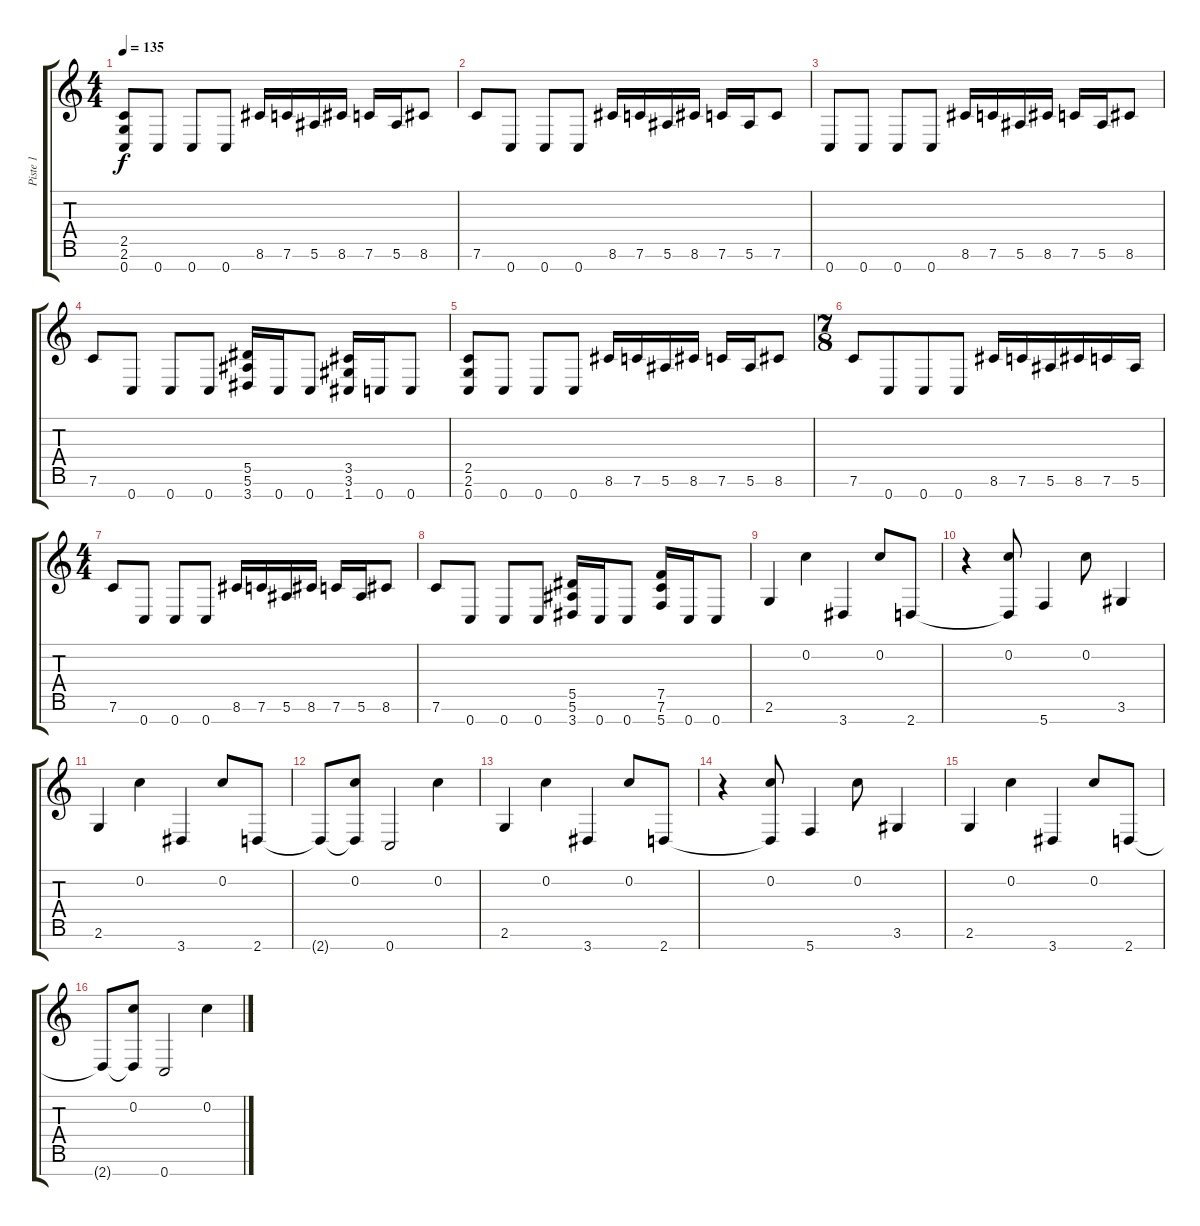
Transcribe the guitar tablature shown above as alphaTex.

\track ("Piste 1" "Piste 1") {instrument distortionguitar}
\staff {score tabs}
\tuning (F4 C4 Ab3 Eb3 Bb2 F2 C2) {hide}
\ts (4 4)
\tempo 135
\clef g2
\ks c
(2.5 2.6 0.7).8{dy f} 0.7.8 0.7.8 0.7.8 8.6.16 7.6.16 5.6.16 8.6.16 7.6.16 5.6.16 8.6.8 |
7.6.8 0.7.8 0.7.8 0.7.8 8.6.16 7.6.16 5.6.16 8.6.16 7.6.16 5.6.16 7.6.8 |
0.7.8 0.7.8 0.7.8 0.7.8 8.6.16 7.6.16 5.6.16 8.6.16 7.6.16 5.6.16 8.6.8 |
7.6.8 0.7.8 0.7.8 0.7.8 (5.5 5.6 3.7).16 0.7.16 0.7.8 (3.5 3.6 1.7).16 0.7.16 0.7.8 |
(2.5 2.6 0.7).8 0.7.8 0.7.8 0.7.8 8.6.16 7.6.16 5.6.16 8.6.16 7.6.16 5.6.16 8.6.8 |
\ts (7 8)
7.6.8 0.7.8 0.7.8 0.7.8 8.6.16 7.6.16 5.6.16 8.6.16 7.6.16 5.6.16 |
\ts (4 4)
7.6.8 0.7.8 0.7.8 0.7.8 8.6.16 7.6.16 5.6.16 8.6.16 7.6.16 5.6.16 8.6.8 |
7.6.8 0.7.8 0.7.8 0.7.8 (5.5 5.6 3.7).16 0.7.16 0.7.8 (7.5 7.6 5.7).16 0.7.16 0.7.8 |
2.6.4{instrument electricguitarclean} 0.2.4 3.7.4 0.2.8 2.7.8 |
r.4 (0.2 2.7{t}).8 5.7.4 0.2.8 3.6.4 |
2.6.4{instrument electricguitarclean} 0.2.4 3.7.4 0.2.8 2.7.8 |
2.7{t}.8 (0.2 2.7{t}).8 0.7.2 0.2.4 |
2.6.4{instrument electricguitarclean} 0.2.4 3.7.4 0.2.8 2.7.8 |
r.4 (0.2 2.7{t}).8 5.7.4 0.2.8 3.6.4 |
2.6.4{instrument electricguitarclean} 0.2.4 3.7.4 0.2.8 2.7.8 |
2.7{t}.8 (0.2 2.7{t}).8 0.7.2 0.2.4
